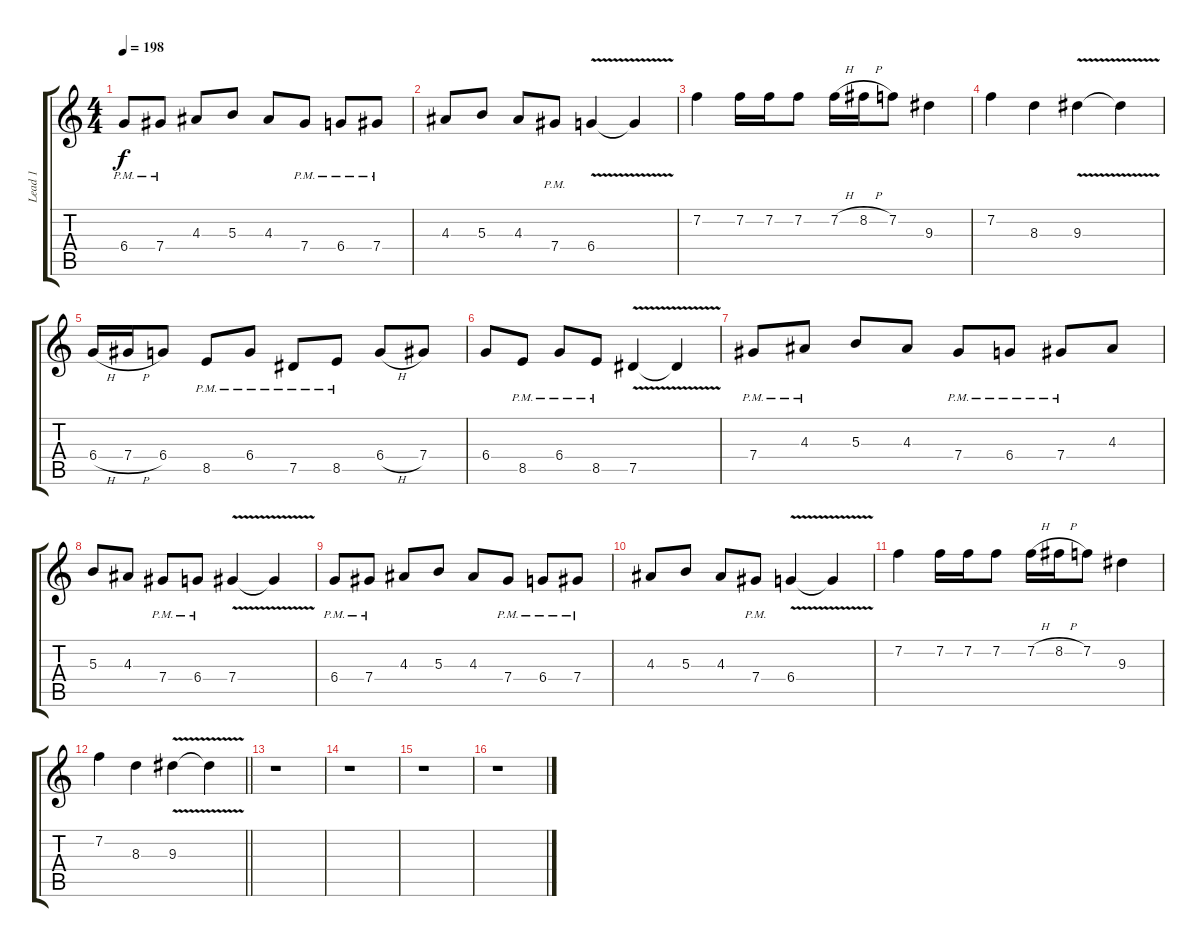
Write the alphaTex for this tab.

\track ("Lead 1" "Lead 1") {instrument distortionguitar}
\staff {score tabs}
\tuning (Eb4 Bb3 Gb3 Db3 Ab2 Eb2) {hide}
\ts (4 4)
\tempo 198
\clef g2
\ks c
6.4{pm}.8{dy f} 7.4{pm}.8 4.3.8 5.3.8 4.3.8 7.4{pm}.8 6.4{pm}.8 7.4{pm}.8 |
4.3.8 5.3.8 4.3.8 7.4{pm}.8 6.4{v}.4 6.4{t}.4 |
7.2.4 7.2.16 7.2.16 7.2.8 7.2{h}.16 8.2{h}.16 7.2.8 9.3.4 |
7.2.4 8.3.4 9.3{v}.4 9.3{t}.4 |
6.4{h}.16 7.4{h}.16 6.4.8 8.5{pm}.8 6.4{pm}.8 7.5{pm}.8 8.5{pm}.8 6.4{h}.8 7.4.8 |
6.4.8 8.5{pm}.8 6.4{pm}.8 8.5{pm}.8 7.5{v}.4 7.5{t}.4 |
7.4{pm}.8 4.3{pm}.8 5.3.8 4.3.8 7.4{pm}.8 6.4{pm}.8 7.4{pm}.8 4.3.8 |
5.3.8 4.3.8 7.4{pm}.8 6.4{pm}.8 7.4{v}.4 7.4{t}.4 |
6.4{pm}.8 7.4{pm}.8 4.3.8 5.3.8 4.3.8 7.4{pm}.8 6.4{pm}.8 7.4{pm}.8 |
4.3.8 5.3.8 4.3.8 7.4{pm}.8 6.4{v}.4 6.4{t}.4 |
7.2.4 7.2.16 7.2.16 7.2.8 7.2{h}.16 8.2{h}.16 7.2.8 9.3.4 |
\barLineRight lightlight
7.2.4 8.3.4 9.3{v}.4 9.3{t}.4 |
r.1 |
r.1 |
r.1 |
r.1
